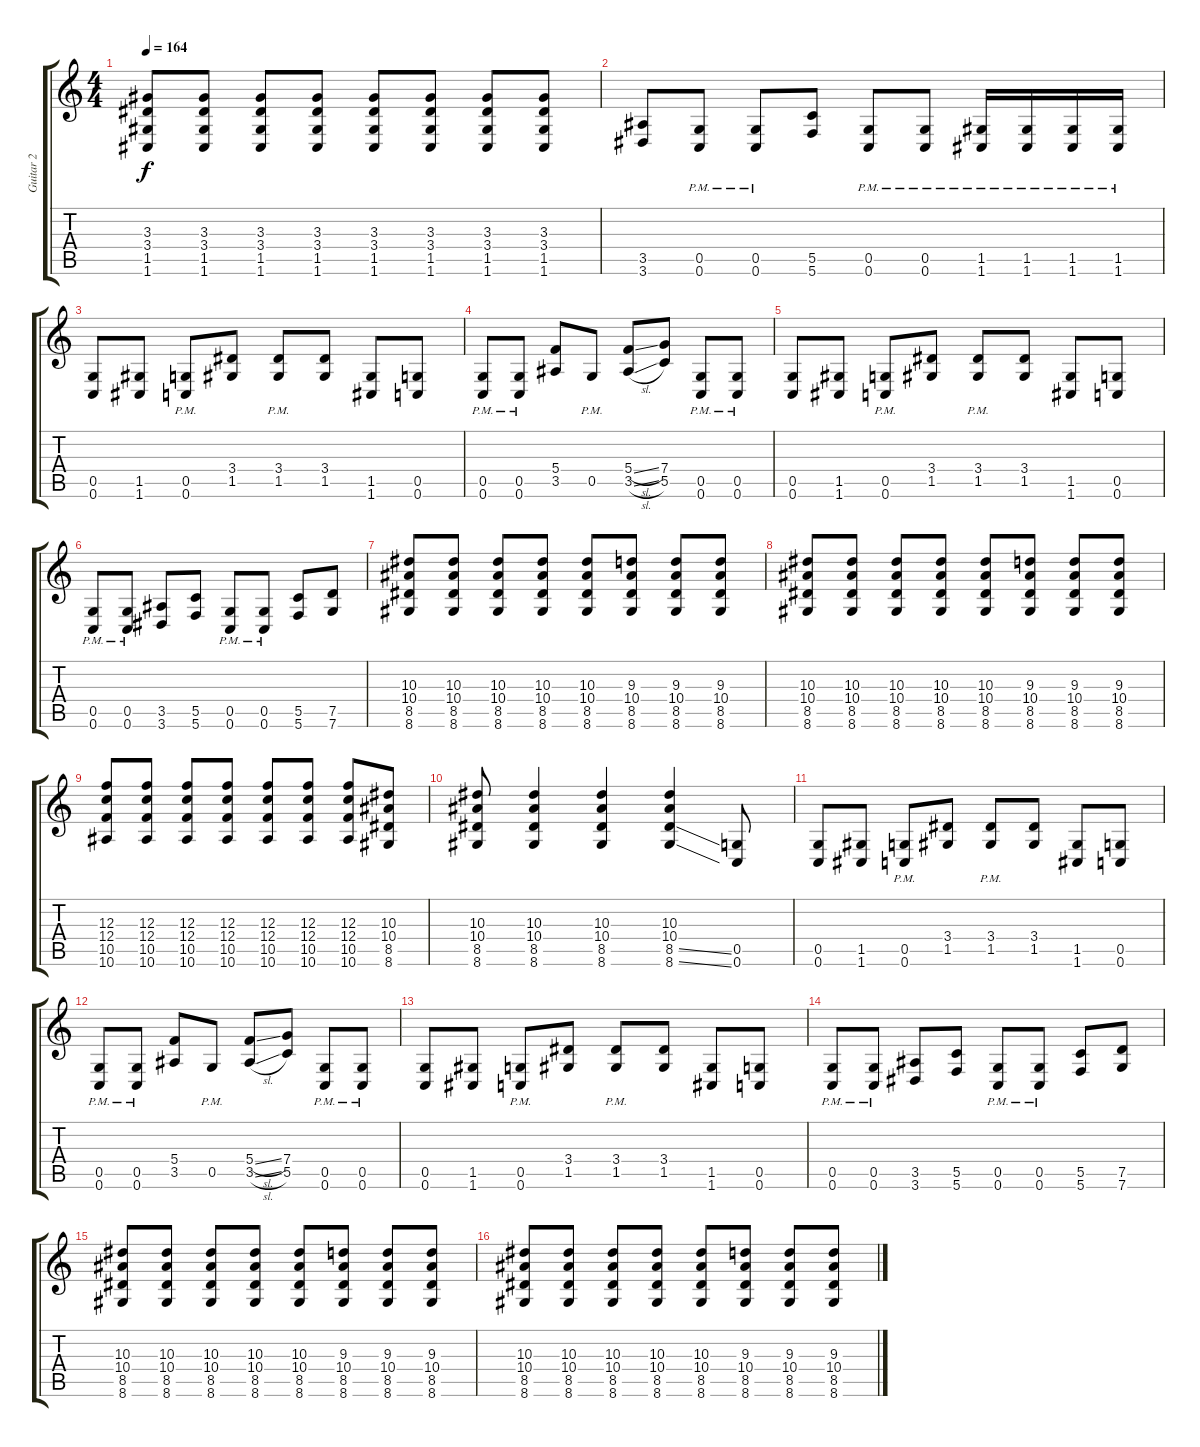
\track ("Guitar 2" "Guitar 2") {instrument distortionguitar}
\staff {score tabs}
\tuning (D4 A3 F3 C3 G2 C2) {hide}
\ts (4 4)
\tempo 164
\clef g2
\ks c
(3.3 3.4 1.5 1.6).8{dy f} (3.3 3.4 1.5 1.6).8 (3.3 3.4 1.5 1.6).8 (3.3 3.4 1.5 1.6).8 (3.3 3.4 1.5 1.6).8 (3.3 3.4 1.5 1.6).8 (3.3 3.4 1.5 1.6).8 (3.3 3.4 1.5 1.6).8 |
(3.5 3.6).8 (0.5{pm} 0.6{pm}).8 (0.5{pm} 0.6{pm}).8 (5.5 5.6).8 (0.5{pm} 0.6{pm}).8 (0.5{pm} 0.6{pm}).8 (1.5{pm} 1.6{pm}).16 (1.5{pm} 1.6{pm}).16 (1.5{pm} 1.6{pm}).16 (1.5{pm} 1.6{pm}).16 |
(0.5 0.6).8 (1.5 1.6).8 (0.5{pm} 0.6{pm}).8 (3.4 1.5).8 (3.4{pm} 1.5{pm}).8 (3.4 1.5).8 (1.5 1.6).8 (0.5 0.6).8 |
(0.5{pm} 0.6).8 (0.5{pm} 0.6).8 (5.4 3.5).8 0.5{pm}.8 (5.4{sl} 3.5{sl}).8 (7.4 5.5).8 (0.5{pm} 0.6{pm}).8 (0.5{pm} 0.6{pm}).8 |
(0.5 0.6).8 (1.5 1.6).8 (0.5{pm} 0.6{pm}).8 (3.4 1.5).8 (3.4{pm} 1.5{pm}).8 (3.4 1.5).8 (1.5 1.6).8 (0.5 0.6).8 |
(0.5{pm} 0.6{pm}).8 (0.5{pm} 0.6{pm}).8 (3.5 3.6).8 (5.5 5.6).8 (0.5{pm} 0.6{pm}).8 (0.5{pm} 0.6{pm}).8 (5.5 5.6).8 (7.5 7.6).8 |
(10.3 10.4 8.5 8.6).8 (10.3 10.4 8.5 8.6).8 (10.3 10.4 8.5 8.6).8 (10.3 10.4 8.5 8.6).8 (10.3 10.4 8.5 8.6).8 (9.3 10.4 8.5 8.6).8 (9.3 10.4 8.5 8.6).8 (9.3 10.4 8.5 8.6).8 |
(10.3 10.4 8.5 8.6).8 (10.3 10.4 8.5 8.6).8 (10.3 10.4 8.5 8.6).8 (10.3 10.4 8.5 8.6).8 (10.3 10.4 8.5 8.6).8 (9.3 10.4 8.5 8.6).8 (9.3 10.4 8.5 8.6).8 (9.3 10.4 8.5 8.6).8 |
(12.3 12.4 10.5 10.6).8 (12.3 12.4 10.5 10.6).8 (12.3 12.4 10.5 10.6).8 (12.3 12.4 10.5 10.6).8 (12.3 12.4 10.5 10.6).8 (12.3 12.4 10.5 10.6).8 (12.3 12.4 10.5 10.6).8 (10.3 10.4 8.5 8.6).8 |
(10.3 10.4 8.5 8.6).8 (10.3 10.4 8.5 8.6).4 (10.3 10.4 8.5 8.6).4 (10.3 10.4 8.5{ss} 8.6{ss}).4 (0.5 0.6).8 |
(0.5 0.6).8 (1.5 1.6).8 (0.5{pm} 0.6{pm}).8 (3.4 1.5).8 (3.4{pm} 1.5{pm}).8 (3.4 1.5).8 (1.5 1.6).8 (0.5 0.6).8 |
(0.5{pm} 0.6).8 (0.5{pm} 0.6).8 (5.4 3.5).8 0.5{pm}.8 (5.4{sl} 3.5{sl}).8 (7.4 5.5).8 (0.5{pm} 0.6{pm}).8 (0.5{pm} 0.6{pm}).8 |
(0.5 0.6).8 (1.5 1.6).8 (0.5{pm} 0.6{pm}).8 (3.4 1.5).8 (3.4{pm} 1.5{pm}).8 (3.4 1.5).8 (1.5 1.6).8 (0.5 0.6).8 |
(0.5{pm} 0.6{pm}).8 (0.5{pm} 0.6{pm}).8 (3.5 3.6).8 (5.5 5.6).8 (0.5{pm} 0.6{pm}).8 (0.5{pm} 0.6{pm}).8 (5.5 5.6).8 (7.5 7.6).8 |
(10.3 10.4 8.5 8.6).8 (10.3 10.4 8.5 8.6).8 (10.3 10.4 8.5 8.6).8 (10.3 10.4 8.5 8.6).8 (10.3 10.4 8.5 8.6).8 (9.3 10.4 8.5 8.6).8 (9.3 10.4 8.5 8.6).8 (9.3 10.4 8.5 8.6).8 |
(10.3 10.4 8.5 8.6).8 (10.3 10.4 8.5 8.6).8 (10.3 10.4 8.5 8.6).8 (10.3 10.4 8.5 8.6).8 (10.3 10.4 8.5 8.6).8 (9.3 10.4 8.5 8.6).8 (9.3 10.4 8.5 8.6).8 (9.3 10.4 8.5 8.6).8
